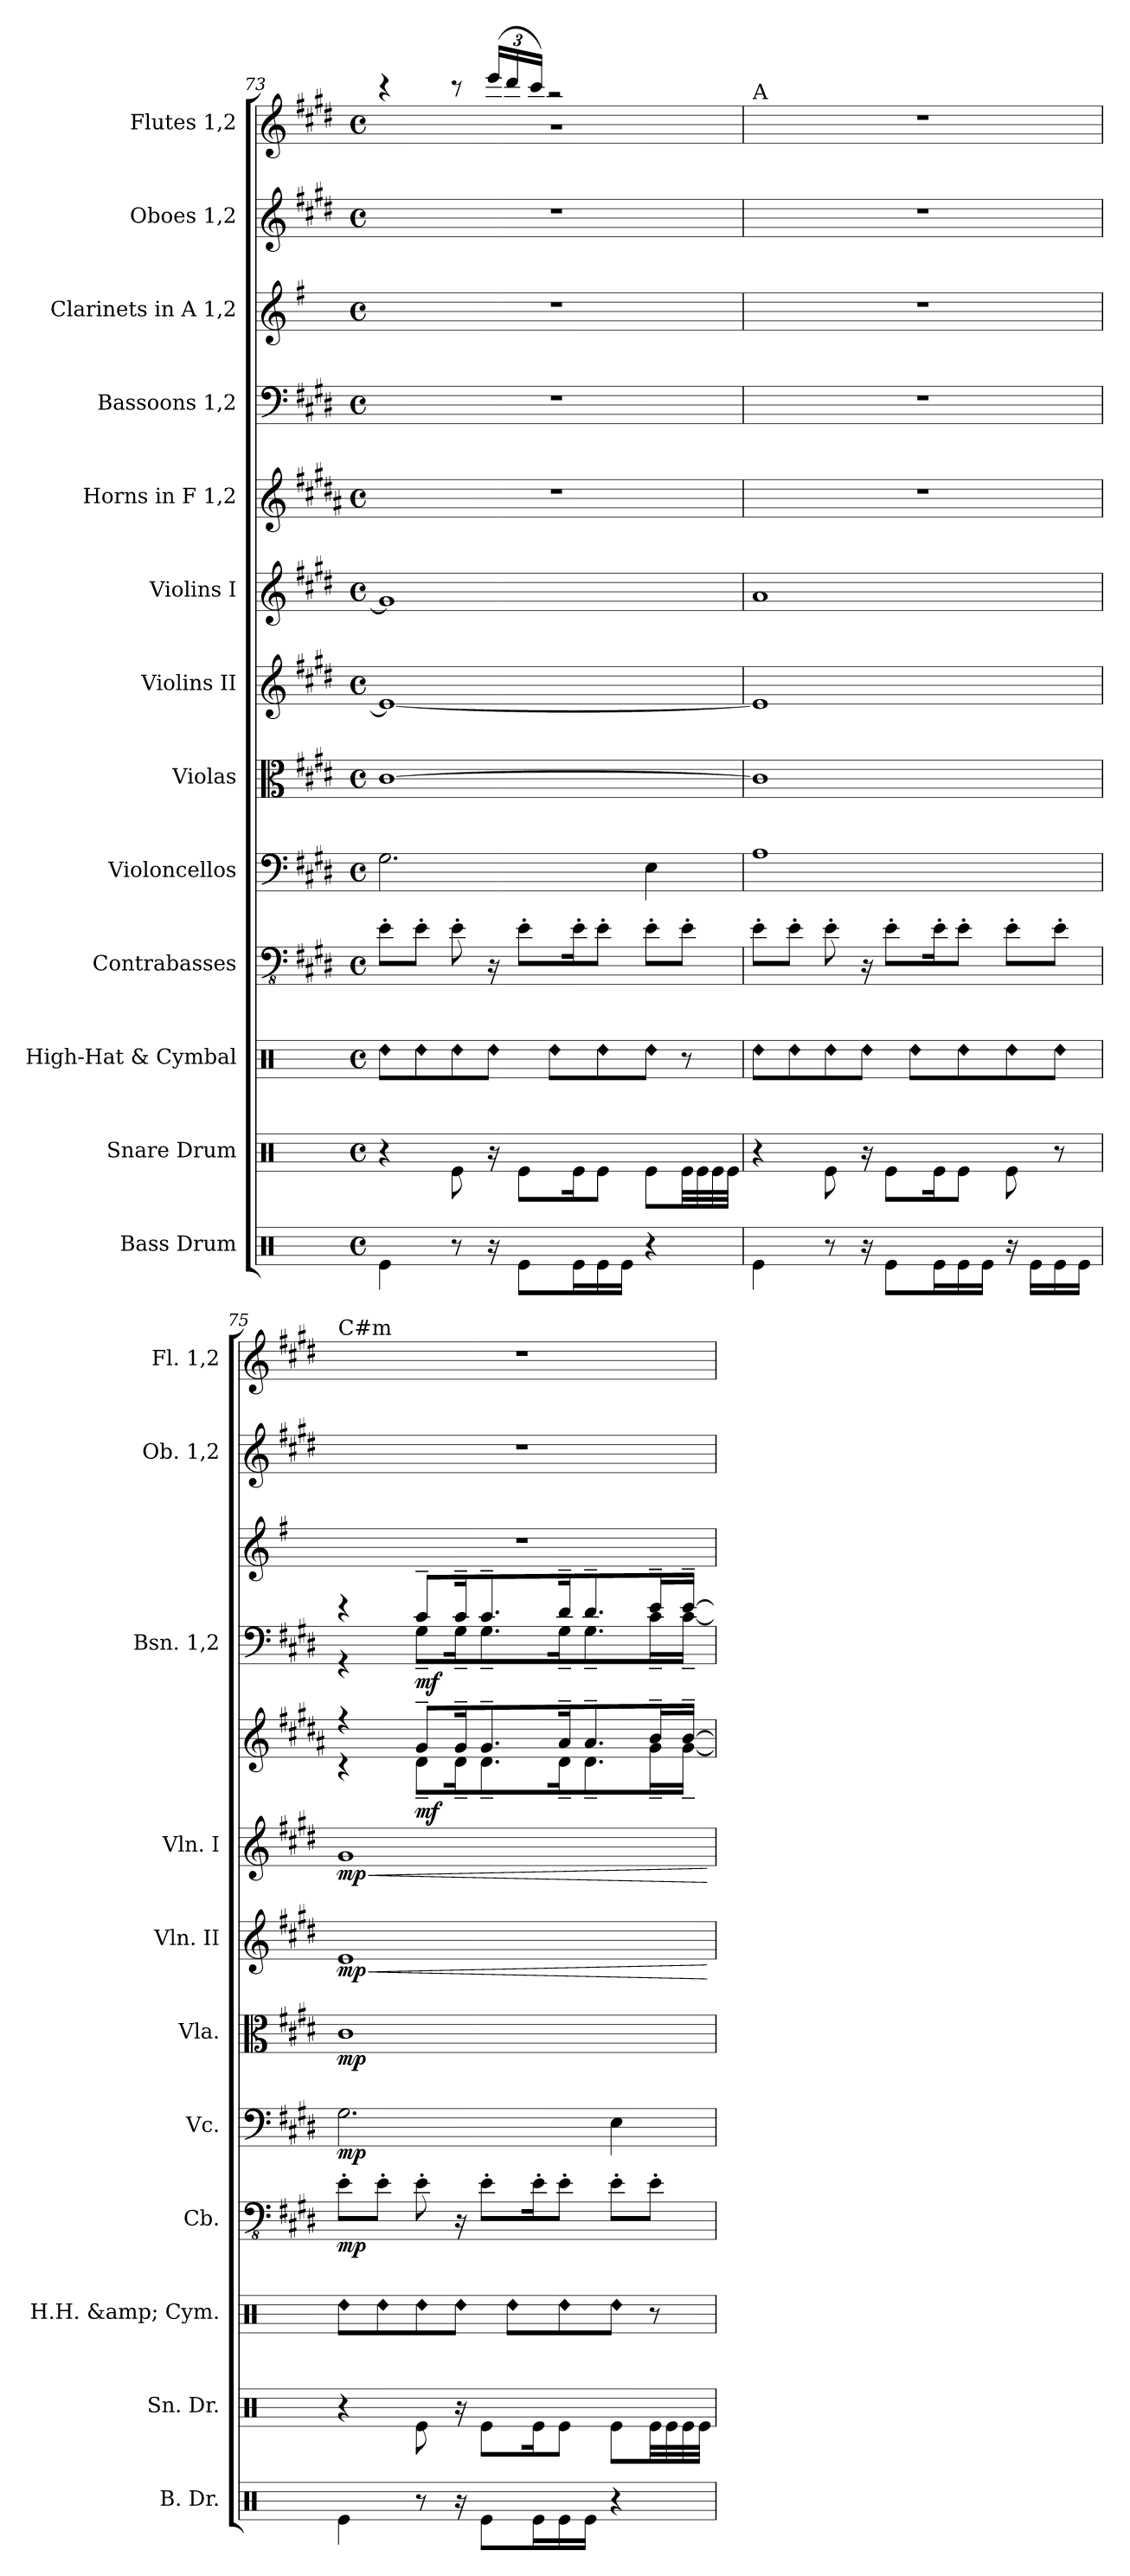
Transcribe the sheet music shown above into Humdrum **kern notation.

**kern	**kern	**kern	**kern	**dynam	**kern	**dynam	**kern	**dynam	**kern	**dynam	**kern	**dynam	**kern	**dynam	**kern	**dynam	**kern	**kern	**kern
*part13	*part12	*part11	*part10	*part10	*part9	*part9	*part8	*part8	*part7	*part7	*part6	*part6	*part5	*part5	*part4	*part4	*part3	*part2	*part1
*staff13	*staff12	*staff11	*staff10	*staff10	*staff9	*staff9	*staff8	*staff8	*staff7	*staff7	*staff6	*staff6	*staff5	*staff5	*staff4	*staff4	*staff3	*staff2	*staff1
*I"Bass Drum	*I"Snare Drum	*I"High-Hat &amp; Cymbal	*I"Contrabasses	*	*I"Violoncellos	*	*I"Violas	*	*I"Violins II	*	*I"Violins I	*	*I"Horns in F 1,2	*	*I"Bassoons 1,2	*	*I"Clarinets in A 1,2	*I"Oboes 1,2	*I"Flutes 1,2
*I'B. Dr.	*I'Sn. Dr.	*I'H.H. &amp; Cym.	*I'Cb.	*	*I'Vc.	*	*I'Vla.	*	*I'Vln. II	*	*I'Vln. I	*	*	*	*I'Bsn. 1,2	*	*	*I'Ob. 1,2	*I'Fl. 1,2
*clefX	*clefX	*clefX	*clefFv4	*	*clefF4	*	*clefC3	*	*clefG2	*	*clefG2	*	*clefG2	*	*clefF4	*	*clefG2	*clefG2	*clefG2
*	*	*	*ITrd7c12	*	*	*	*	*	*	*	*	*	*ITrd4c7	*	*	*	*ITrd2c3	*	*
*k[]	*k[]	*k[]	*k[f#c#g#d#]	*	*k[f#c#g#d#]	*	*k[f#c#g#d#]	*	*k[f#c#g#d#]	*	*k[f#c#g#d#]	*	*k[f#c#g#d#]	*	*k[f#c#g#d#]	*	*k[f#c#g#d#]	*k[f#c#g#d#]	*k[f#c#g#d#]
*M4/4	*M4/4	*M4/4	*M4/4	*	*M4/4	*	*M4/4	*	*M4/4	*	*M4/4	*	*M4/4	*	*M4/4	*	*M4/4	*M4/4	*M4/4
*met(c)	*met(c)	*met(c)	*met(c)	*	*met(c)	*	*met(c)	*	*met(c)	*	*met(c)	*	*met(c)	*	*met(c)	*	*met(c)	*met(c)	*met(c)
=73	=73	=73	=73	=73	=73	=73	=73	=73	=73	=73	=73	=73	=73	=73	=73	=73	=73	=73	=73
!	!	!LO:N:head=diamond	!	!	!	!	!	!	!	!	!	!	!	!	!	!	!	!	!
*	*	*	*	*	*	*	*	*	*	*	*	*	*	*	*	*	*	*	*^
4Re\	4r	8Rdd\L	8EE'\L	.	2.G#\	.	[1c#	.	1e_	.	1g#]	.	1r	.	1r	.	1r	1r	4r	1r
!	!	!LO:N:head=diamond	!	!	!	!	!	!	!	!	!	!	!	!	!	!	!	!	!	!
.	.	8Rdd\	8EE'\J	.	.	.	.	.	.	.	.	.	.	.	.	.	.	.	.	.
!	!	!LO:N:head=diamond	!	!	!	!	!	!	!	!	!	!	!	!	!	!	!	!	!	!
8r	8Re\	8Rdd\	8EE'\	.	.	.	.	.	.	.	.	.	.	.	.	.	.	.	8r	.
!	!	!LO:N:head=diamond	!	!	!	!	!	!	!	!	!	!	!	!	!	!	!	!	!	!
*	*	*	*	*	*	*	*	*	*	*	*	*	*	*	*	*	*	*	*Xbrackettup	*
16r	16r	8Rdd\J	16r	.	.	.	.	.	.	.	.	.	.	.	.	.	.	.	(>24eee/LL	.
.	.	.	.	.	.	.	.	.	.	.	.	.	.	.	.	.	.	.	24ddd#/	.
8Re\L	8Re\L	.	8EE'\L	.	.	.	.	.	.	.	.	.	.	.	.	.	.	.	.	.
.	.	.	.	.	.	.	.	.	.	.	.	.	.	.	.	.	.	.	24ccc#/JJ)	.
!	!	!LO:N:head=diamond	!	!	!	!	!	!	!	!	!	!	!	!	!	!	!	!	!	!
.	.	8Rdd\L	.	.	.	.	.	.	.	.	.	.	.	.	.	.	.	.	2r	.
16Re\L	16Re\K	.	16EE'\K	.	.	.	.	.	.	.	.	.	.	.	.	.	.	.	.	.
!	!	!LO:N:head=diamond	!	!	!	!	!	!	!	!	!	!	!	!	!	!	!	!	!	!
16Re\	8Re\J	8Rdd\	8EE'\J	.	.	.	.	.	.	.	.	.	.	.	.	.	.	.	.	.
16Re\JJ	.	.	.	.	.	.	.	.	.	.	.	.	.	.	.	.	.	.	.	.
!	!	!LO:N:head=diamond	!	!	!	!	!	!	!	!	!	!	!	!	!	!	!	!	!	!
4r	8Re\L	8Rdd\J	8EE'\L	.	4E\	.	.	.	.	.	.	.	.	.	.	.	.	.	.	.
.	32Re\LL	8r	8EE'\J	.	.	.	.	.	.	.	.	.	.	.	.	.	.	.	.	.
.	32Re\	.	.	.	.	.	.	.	.	.	.	.	.	.	.	.	.	.	.	.
.	32Re\	.	.	.	.	.	.	.	.	.	.	.	.	.	.	.	.	.	.	.
.	32Re\JJJ	.	.	.	.	.	.	.	.	.	.	.	.	.	.	.	.	.	.	.
*	*	*	*	*	*	*	*	*	*	*	*	*	*	*	*	*	*	*	*v	*v
!!LO:PB:g=z
=74	=74	=74	=74	=74	=74	=74	=74	=74	=74	=74	=74	=74	=74	=74	=74	=74	=74	=74	=74
!	!	!	!	!	!	!	!	!	!	!	!	!	!	!	!	!	!	!	!LO:TX:a:t=A
!	!	!LO:N:head=diamond	!	!	!	!	!	!	!	!	!	!	!	!	!	!	!	!	!
4Re\	4r	8Rdd\L	8EE'\L	.	1A	.	1c#]	.	1e]	.	1a	.	1r	.	1r	.	1r	1r	1r
!	!	!LO:N:head=diamond	!	!	!	!	!	!	!	!	!	!	!	!	!	!	!	!	!
.	.	8Rdd\	8EE'\J	.	.	.	.	.	.	.	.	.	.	.	.	.	.	.	.
!	!	!LO:N:head=diamond	!	!	!	!	!	!	!	!	!	!	!	!	!	!	!	!	!
8r	8Re\	8Rdd\	8EE'\	.	.	.	.	.	.	.	.	.	.	.	.	.	.	.	.
!	!	!LO:N:head=diamond	!	!	!	!	!	!	!	!	!	!	!	!	!	!	!	!	!
16r	16r	8Rdd\J	16r	.	.	.	.	.	.	.	.	.	.	.	.	.	.	.	.
8Re\L	8Re\L	.	8EE'\L	.	.	.	.	.	.	.	.	.	.	.	.	.	.	.	.
!	!	!LO:N:head=diamond	!	!	!	!	!	!	!	!	!	!	!	!	!	!	!	!	!
.	.	8Rdd\L	.	.	.	.	.	.	.	.	.	.	.	.	.	.	.	.	.
16Re\L	16Re\K	.	16EE'\K	.	.	.	.	.	.	.	.	.	.	.	.	.	.	.	.
!	!	!LO:N:head=diamond	!	!	!	!	!	!	!	!	!	!	!	!	!	!	!	!	!
16Re\	8Re\J	8Rdd\	8EE'\J	.	.	.	.	.	.	.	.	.	.	.	.	.	.	.	.
16Re\JJ	.	.	.	.	.	.	.	.	.	.	.	.	.	.	.	.	.	.	.
!	!	!LO:N:head=diamond	!	!	!	!	!	!	!	!	!	!	!	!	!	!	!	!	!
16r	8Re\	8Rdd\	8EE'\L	.	.	.	.	.	.	.	.	.	.	.	.	.	.	.	.
16Re\LL	.	.	.	.	.	.	.	.	.	.	.	.	.	.	.	.	.	.	.
!	!	!LO:N:head=diamond	!	!	!	!	!	!	!	!	!	!	!	!	!	!	!	!	!
16Re\	8r	8Rdd\J	8EE'\J	.	.	.	.	.	.	.	.	.	.	.	.	.	.	.	.
16Re\JJ	.	.	.	.	.	.	.	.	.	.	.	.	.	.	.	.	.	.	.
=75	=75	=75	=75	=75	=75	=75	=75	=75	=75	=75	=75	=75	=75	=75	=75	=75	=75	=75	=75
!	!	!	!	!	!	!	!	!	!	!	!	!	!	!	!	!	!	!	!LO:TX:a:t=C#m
!	!	!LO:N:head=diamond	!	!LO:DY:b	!	!LO:DY:b	!	!LO:DY:b	!	!LO:HP:b	!	!LO:HP:b	!	!	!	!	!	!	!
*	*	*	*	*	*	*	*	*	*	*	*	*	*^	*	*^	*	*	*	*
!	!	!	!	!	!	!	!	!	!	!LO:DY:n=1:b	!	!LO:DY:n=1:b	!	!	!	!	!	!	!	!	!
4Re\	4r	8Rdd\L	8EE'\L	mp	2.G#\	mp	1c#	mp	1e	< mp	1g#	< mp	4r	4r	.	4r	4r	.	1r	1r	1r
!	!	!LO:N:head=diamond	!	!	!	!	!	!	!	!	!	!	!	!	!	!	!	!	!	!	!
.	.	8Rdd\	8EE'\J	.	.	.	.	.	.	.	.	.	.	.	.	.	.	.	.	.	.
!	!	!LO:N:head=diamond	!	!	!	!	!	!	!	!	!	!	!	!	!LO:DY:b	!	!	!LO:DY:b	!	!	!
8r	8Re\	8Rdd\	8EE'\	.	.	.	.	.	.	.	.	.	8c#~/L	8G#~\L	mf	8c#~/L	8G#~\L	mf	.	.	.
!	!	!LO:N:head=diamond	!	!	!	!	!	!	!	!	!	!	!	!	!	!	!	!	!	!	!
16r	16r	8Rdd\J	16r	.	.	.	.	.	.	.	.	.	16c#~/K	16G#~\K	.	16c#~/K	16G#~\K	.	.	.	.
8Re\L	8Re\L	.	8EE'\L	.	.	.	.	.	.	.	.	.	8.c#~/	8.G#~\	.	8.c#~/	8.G#~\	.	.	.	.
!	!	!LO:N:head=diamond	!	!	!	!	!	!	!	!	!	!	!	!	!	!	!	!	!	!	!
.	.	8Rdd\L	.	.	.	.	.	.	.	.	.	.	.	.	.	.	.	.	.	.	.
16Re\L	16Re\K	.	16EE'\K	.	.	.	.	.	.	.	.	.	.	.	.	.	.	.	.	.	.
!	!	!LO:N:head=diamond	!	!	!	!	!	!	!	!	!	!	!	!	!	!	!	!	!	!	!
16Re\	8Re\J	8Rdd\	8EE'\J	.	.	.	.	.	.	.	.	.	16d#~/K	16G#~\K	.	16d#~/K	16G#~\K	.	.	.	.
16Re\JJ	.	.	.	.	.	.	.	.	.	.	.	.	8.d#~/	8.G#~\	.	8.d#~/	8.G#~\	.	.	.	.
!	!	!LO:N:head=diamond	!	!	!	!	!	!	!	!	!	!	!	!	!	!	!	!	!	!	!
4r	8Re\L	8Rdd\J	8EE'\L	.	4E\	.	.	.	.	.	.	.	.	.	.	.	.	.	.	.	.
.	32Re\LL	8r	8EE'\J	.	.	.	.	.	.	.	.	.	16e~/L	16c#~\L	.	16e~/L	16c#~\L	.	.	.	.
.	32Re\	.	.	.	.	.	.	.	.	.	.	.	.	.	.	.	.	.	.	.	.
.	32Re\	.	.	.	.	.	.	.	.	.	.	.	[16e~/JJ	[16c#~\JJ	.	[16e~/JJ	[16c#~\JJ	.	.	.	.
.	32Re\JJJ	.	.	.	.	.	.	.	.	.	.	.	.	.	.	.	.	.	.	.	.
*	*	*	*	*	*	*	*	*	*	*	*	*	*v	*v	*	*	*	*	*	*	*
*	*	*	*	*	*	*	*	*	*	*	*	*	*	*	*v	*v	*	*	*	*
.	.	.	.	.	.	.	.	.	.	[	.	[	.	.	.	.	.	.	.
=	=	=	=	=	=	=	=	=	=	=	=	=	=	=	=	=	=	=	=
*-	*-	*-	*-	*-	*-	*-	*-	*-	*-	*-	*-	*-	*-	*-	*-	*-	*-	*-	*-
